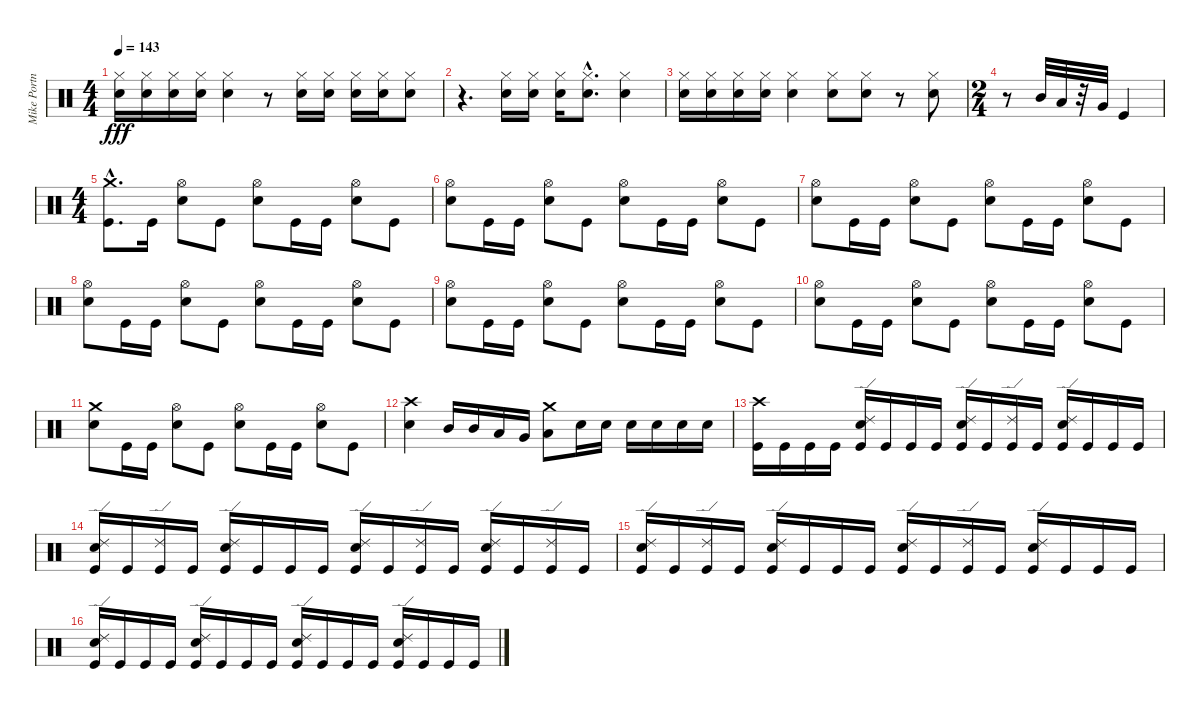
\track ("Mike Portnoy (Drums)" "Mike Portn") {instrument percussion}
\staff {score}
\articulation defaults
\ts (4 4)
\tempo 143
\clef neutral
\ks c
("Hi-Hat (closed)" "Electric Snare (hit)").16{dy fff} ("Hi-Hat (closed)" "Electric Snare (hit)").16 ("Hi-Hat (closed)" "Electric Snare (hit)").16 ("Hi-Hat (closed)" "Electric Snare (hit)").16 ("Hi-Hat (closed)" "Electric Snare (hit)").4 r.8 ("Electric Snare (hit)" "Hi-Hat (closed)").16 ("Electric Snare (hit)" "Hi-Hat (closed)").16 ("Electric Snare (hit)" "Hi-Hat (closed)").16 ("Electric Snare (hit)" "Hi-Hat (closed)").16 ("Electric Snare (hit)" "Hi-Hat (closed)").8 |
r.4{d} ("Electric Snare (hit)" "Hi-Hat (closed)").16 ("Electric Snare (hit)" "Hi-Hat (closed)").16 ("Electric Snare (hit)" "Hi-Hat (closed)").16 ("Electric Snare (hit)"{hac} "Hi-Hat (closed)"{hac}).8{d} ("Electric Snare (hit)" "Hi-Hat (closed)").4 |
("Electric Snare (hit)" "Hi-Hat (closed)").16 ("Electric Snare (hit)" "Hi-Hat (closed)").16 ("Electric Snare (hit)" "Hi-Hat (closed)").16 ("Electric Snare (hit)" "Hi-Hat (closed)").16 ("Electric Snare (hit)" "Hi-Hat (closed)").4 ("Electric Snare (hit)" "Hi-Hat (closed)").8 ("Electric Snare (hit)" "Hi-Hat (closed)").8 r.8 ("Electric Snare (hit)" "Hi-Hat (closed)").8 |
\ts (2 4)
r.8 "Mid Tom (hit)".32 "Low Tom (hit)".32 r.32 "Very Low Tom (hit)".32 "Kick (hit)".4 |
\ts (4 4)
("Crash medium (hit)" "Kick (hit)"{hac}).8{d} "Kick (hit)".16 ("Hi-Hat (open)" "Electric Snare (hit)").8 "Kick (hit)".8 ("Hi-Hat (open)" "Electric Snare (hit)").8 "Kick (hit)".16 "Kick (hit)".16 ("Hi-Hat (open)" "Electric Snare (hit)").8 "Kick (hit)".8 |
("Hi-Hat (open)" "Electric Snare (hit)").8 "Kick (hit)".16 "Kick (hit)".16 ("Hi-Hat (open)" "Electric Snare (hit)").8 "Kick (hit)".8 ("Hi-Hat (open)" "Electric Snare (hit)").8 "Kick (hit)".16 "Kick (hit)".16 ("Hi-Hat (open)" "Electric Snare (hit)").8 "Kick (hit)".8 |
("Hi-Hat (open)" "Electric Snare (hit)").8 "Kick (hit)".16 "Kick (hit)".16 ("Hi-Hat (open)" "Electric Snare (hit)").8 "Kick (hit)".8 ("Hi-Hat (open)" "Electric Snare (hit)").8 "Kick (hit)".16 "Kick (hit)".16 ("Hi-Hat (open)" "Electric Snare (hit)").8 "Kick (hit)".8 |
("Hi-Hat (open)" "Electric Snare (hit)").8 "Kick (hit)".16 "Kick (hit)".16 ("Hi-Hat (open)" "Electric Snare (hit)").8 "Kick (hit)".8 ("Hi-Hat (open)" "Electric Snare (hit)").8 "Kick (hit)".16 "Kick (hit)".16 ("Hi-Hat (open)" "Electric Snare (hit)").8 "Kick (hit)".8 |
("Hi-Hat (open)" "Electric Snare (hit)").8 "Kick (hit)".16 "Kick (hit)".16 ("Hi-Hat (open)" "Electric Snare (hit)").8 "Kick (hit)".8 ("Hi-Hat (open)" "Electric Snare (hit)").8 "Kick (hit)".16 "Kick (hit)".16 ("Hi-Hat (open)" "Electric Snare (hit)").8 "Kick (hit)".8 |
("Hi-Hat (open)" "Electric Snare (hit)").8 "Kick (hit)".16 "Kick (hit)".16 ("Hi-Hat (open)" "Electric Snare (hit)").8 "Kick (hit)".8 ("Hi-Hat (open)" "Electric Snare (hit)").8 "Kick (hit)".16 "Kick (hit)".16 ("Hi-Hat (open)" "Electric Snare (hit)").8 "Kick (hit)".8 |
("Crash medium (hit)" "Electric Snare (hit)").8 "Kick (hit)".16 "Kick (hit)".16 ("Hi-Hat (open)" "Electric Snare (hit)").8 "Kick (hit)".8 ("Hi-Hat (open)" "Electric Snare (hit)").8 "Kick (hit)".16 "Kick (hit)".16 ("Hi-Hat (open)" "Electric Snare (hit)").8 "Kick (hit)".8 |
("Crash high (hit)" "Electric Snare (hit)").4 "Mid Tom (hit)".16 "Mid Tom (hit)".16 "Low Tom (hit)".16 "Very Low Tom (hit)".16 ("Crash medium (hit)" "Low Floor Tom (hit)").8 "Electric Snare (hit)".16 "Electric Snare (hit)".16 "Electric Snare (hit)".16 "Electric Snare (hit)".16 "Electric Snare (hit)".16 "Electric Snare (hit)".16 |
("Crash high (hit)" "Kick (hit)").16 "Kick (hit)".16 "Kick (hit)".16 "Kick (hit)".16 ("Electric Snare (hit)" "Ride (edge) 2" "Kick (hit)").16 "Kick (hit)".16 "Kick (hit)".16 "Kick (hit)".16 ("Ride (edge) 2" "Electric Snare (hit)" "Kick (hit)").16 "Kick (hit)".16 ("Ride (edge) 2" "Kick (hit)").16 "Kick (hit)".16 ("Electric Snare (hit)" "Ride (edge) 2" "Kick (hit)").16 "Kick (hit)".16 "Kick (hit)".16 "Kick (hit)".16 |
("Electric Snare (hit)" "Ride (edge) 2" "Kick (hit)").16 "Kick (hit)".16 ("Ride (edge) 2" "Kick (hit)").16 "Kick (hit)".16 ("Electric Snare (hit)" "Ride (edge) 2" "Kick (hit)").16 "Kick (hit)".16 "Kick (hit)".16 "Kick (hit)".16 ("Electric Snare (hit)" "Ride (edge) 2" "Kick (hit)").16 "Kick (hit)".16 ("Ride (edge) 2" "Kick (hit)").16 "Kick (hit)".16 ("Electric Snare (hit)" "Ride (edge) 2" "Kick (hit)").16 "Kick (hit)".16 ("Ride (edge) 2" "Kick (hit)").16 "Kick (hit)".16 |
("Electric Snare (hit)" "Ride (edge) 2" "Kick (hit)").16 "Kick (hit)".16 ("Ride (edge) 2" "Kick (hit)").16 "Kick (hit)".16 ("Electric Snare (hit)" "Ride (edge) 2" "Kick (hit)").16 "Kick (hit)".16 "Kick (hit)".16 "Kick (hit)".16 ("Ride (edge) 2" "Electric Snare (hit)" "Kick (hit)").16 "Kick (hit)".16 ("Ride (edge) 2" "Kick (hit)").16 "Kick (hit)".16 ("Electric Snare (hit)" "Ride (edge) 2" "Kick (hit)").16 "Kick (hit)".16 "Kick (hit)".16 "Kick (hit)".16 |
("Electric Snare (hit)" "Ride (edge) 2" "Kick (hit)").16 "Kick (hit)".16 "Kick (hit)".16 "Kick (hit)".16 ("Electric Snare (hit)" "Ride (edge) 2" "Kick (hit)").16 "Kick (hit)".16 "Kick (hit)".16 "Kick (hit)".16 ("Electric Snare (hit)" "Ride (edge) 2" "Kick (hit)").16 "Kick (hit)".16 "Kick (hit)".16 "Kick (hit)".16 ("Electric Snare (hit)" "Ride (edge) 2" "Kick (hit)").16 "Kick (hit)".16 "Kick (hit)".16 "Kick (hit)".16
